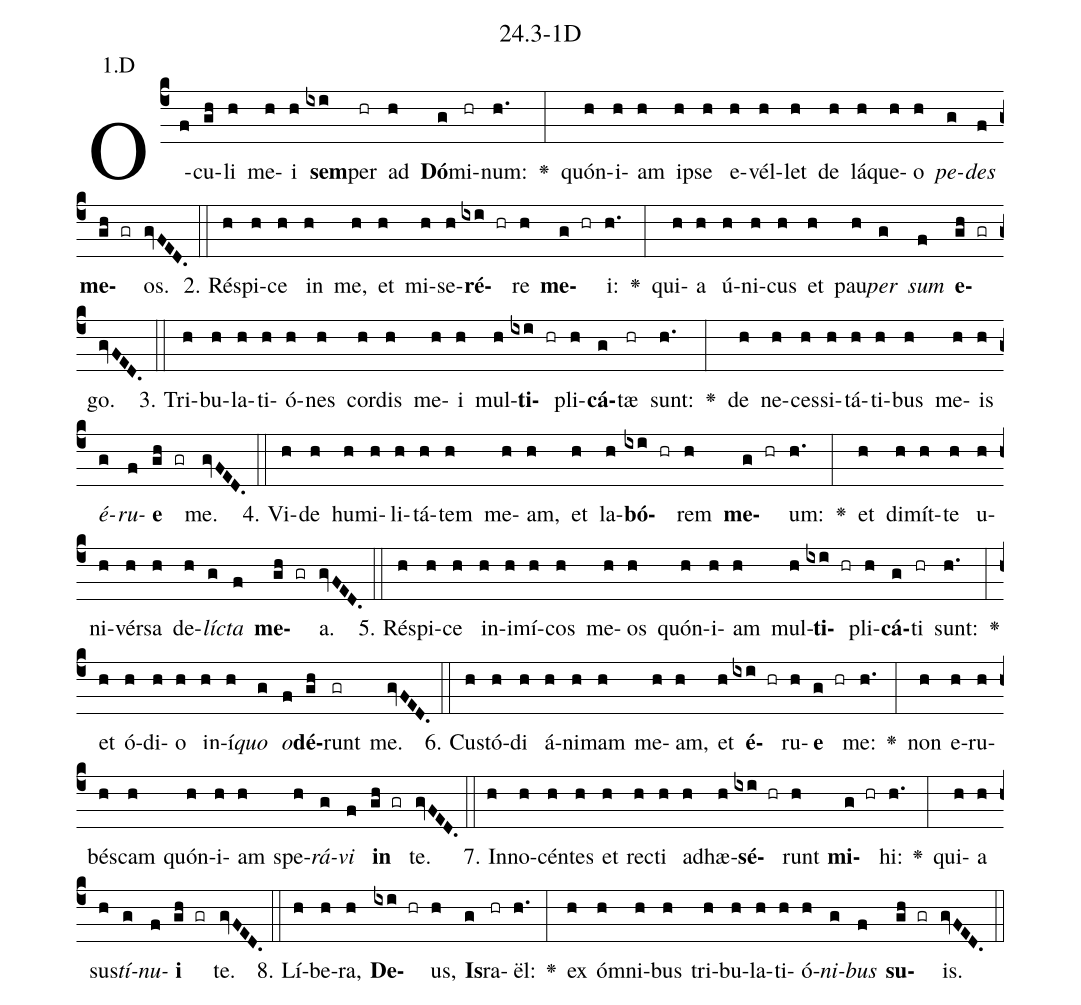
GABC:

name: 24.3-1D;
annotation: 1.D;
%%
(c4)O(f)cu(gh)li(h) me(h)i(h) <b>sem</b>(ixi)per(hr) ad(h) <b>Dó</b>(g)mi(hr)num:(h.) <v>\greheightstar</v>(:) quón(h)i(h)am(h) ip(h)se(h) e(h)vél(h)let(h) de(h) lá(h)que(h)o(h) <i>pe</i>(g)<i>des</i>(f) <b>me</b>(gh gr)os.(gvFED.) (::)
2. Ré(h)spi(h)ce(h) in(h) me,(h) et(h) mi(h)se(h)<b>ré</b>(ixi hr)re(h) <b>me</b>(g hr)i:(h.) <v>\greheightstar</v>(:) qui(h)a(h) ú(h)ni(h)cus(h) et(h) pau(h)<i>per</i>(g) <i>sum</i>(f) <b>e</b>(gh gr)go.(gvFED.) (::)
3. Tri(h)bu(h)la(h)ti(h)ó(h)nes(h) cor(h)dis(h) me(h)i(h) mul(h)<b>ti</b>(ixi hr)pli(h)<b>cá</b>(g)tæ(hr) sunt:(h.) <v>\greheightstar</v>(:) de(h) ne(h)ces(h)si(h)tá(h)ti(h)bus(h) me(h)is(h) <i>é</i>(g)<i>ru</i>(f)<b>e</b>(gh gr) me.(gvFED.) (::)
4. Vi(h)de(h) hu(h)mi(h)li(h)tá(h)tem(h) me(h)am,(h) et(h) la(h)<b>bó</b>(ixi hr)rem(h) <b>me</b>(g hr)um:(h.) <v>\greheightstar</v>(:) et(h) di(h)mít(h)te(h) u(h)ni(h)vér(h)sa(h) de(h)<i>líc</i>(g)<i>ta</i>(f) <b>me</b>(gh gr)a.(gvFED.) (::)
5. Ré(h)spi(h)ce(h) in(h)i(h)mí(h)cos(h) me(h)os(h) quón(h)i(h)am(h) mul(h)<b>ti</b>(ixi hr)pli(h)<b>cá</b>(g)ti(hr) sunt:(h.) <v>\greheightstar</v>(:) et(h) ó(h)di(h)o(h) in(h)í(h)<i>quo</i>(g) <i>o</i>(f)<b>dé</b>(gh)runt(gr) me.(gvFED.) (::)
6. Cus(h)tó(h)di(h) á(h)ni(h)mam(h) me(h)am,(h) et(h) <b>é</b>(ixi hr)ru(h)<b>e</b>(g hr) me:(h.) <v>\greheightstar</v>(:) non(h) e(h)ru(h)bés(h)cam(h) quón(h)i(h)am(h) spe(h)<i>rá</i>(g)<i>vi</i>(f) <b>in</b>(gh gr) te.(gvFED.) (::)
7. In(h)no(h)cén(h)tes(h) et(h) rec(h)ti(h) ad(h)hæ(h)<b>sé</b>(ixi hr)runt(h) <b>mi</b>(g hr)hi:(h.) <v>\greheightstar</v>(:) qui(h)a(h) sus(h)<i>tí</i>(g)<i>nu</i>(f)<b>i</b>(gh gr) te.(gvFED.) (::)
8. Lí(h)be(h)ra,(h) <b>De</b>(ixi hr)us,(h) <b>Is</b>(g)ra(hr)ël:(h.) <v>\greheightstar</v>(:) ex(h) óm(h)ni(h)bus(h) tri(h)bu(h)la(h)ti(h)ó(h)<i>ni</i>(g)<i>bus</i>(f) <b>su</b>(gh gr)is.(gvFED.) (::)
